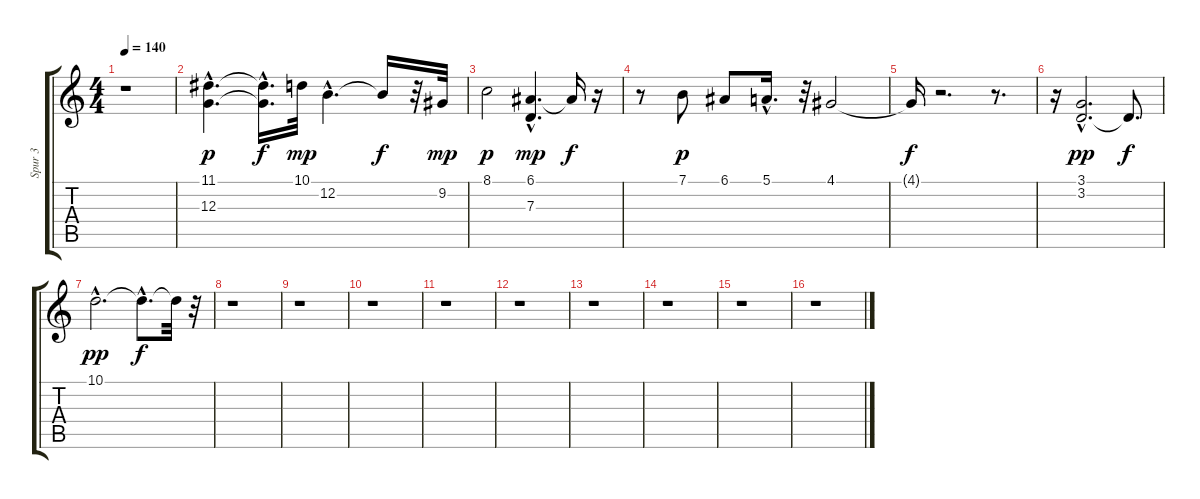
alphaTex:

\track ("Spur 3" "Spur 3") {instrument accordion}
\staff {score tabs}
\tuning (E4 B3 G3 D3 A2 E2) {hide}
\ts (4 4)
\tempo 140
\clef g2
\ks c
r.1{dy f} |
(11.1{hac} 12.3{hac}).4{d dy p} (11.1{t} 12.3{hac t}).16{d dy f} 10.1.32{dy mp} 12.2{hac}.4{d} 12.2{t}.16{dy f} r.32 9.2.32{dy mp} |
8.1.2{dy p} (6.1{hac} 7.3{hac}).4{d dy mp} 6.1{t}.16{dy f} r.16 |
r.8 7.1.8{dy p} 6.1.8 5.1{hac}.16{d} r.32 4.1.2 |
4.1{t}.16{dy f} r.2{d} r.8{d} |
r.16 (3.1{hac} 3.2{hac}).2{d dy pp} 3.2{t}.8{d dy f} |
10.1{hac}.2{d dy pp} 10.1{hac t}.8{d dy f} 10.1{t}.32 r.32 |
r.1 |
r.1 |
r.1 |
r.1 |
r.1 |
r.1 |
r.1 |
r.1 |
r.1
